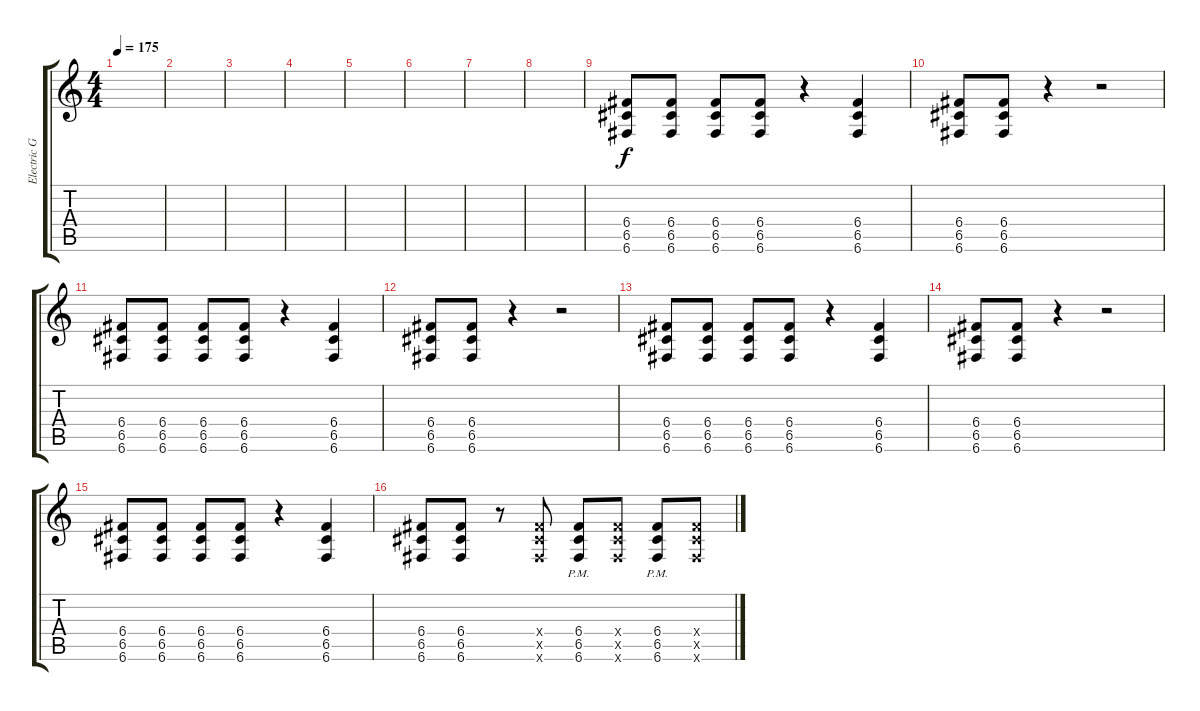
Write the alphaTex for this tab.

\track ("Electric Guitar" "Electric G") {instrument overdrivenguitar}
\staff {score tabs}
\tuning (D4 A3 F3 C3 G2 C2) {hide}
\ts (4 4)
\tempo 175
\clef g2
\ks c
|
|
|
|
|
|
|
|
(6.4 6.5 6.6).8 (6.4 6.5 6.6).8 (6.4 6.5 6.6).8 (6.4 6.5 6.6).8 r.4 (6.4 6.5 6.6).4 |
(6.4 6.5 6.6).8 (6.4 6.5 6.6).8 r.4 r.2 |
(6.4 6.5 6.6).8 (6.4 6.5 6.6).8 (6.4 6.5 6.6).8 (6.4 6.5 6.6).8 r.4 (6.4 6.5 6.6).4 |
(6.4 6.5 6.6).8 (6.4 6.5 6.6).8 r.4 r.2 |
(6.4 6.5 6.6).8 (6.4 6.5 6.6).8 (6.4 6.5 6.6).8 (6.4 6.5 6.6).8 r.4 (6.4 6.5 6.6).4 |
(6.4 6.5 6.6).8 (6.4 6.5 6.6).8 r.4 r.2 |
(6.4 6.5 6.6).8 (6.4 6.5 6.6).8 (6.4 6.5 6.6).8 (6.4 6.5 6.6).8 r.4 (6.4 6.5 6.6).4 |
(6.4 6.5 6.6).8 (6.4 6.5 6.6).8 r.8 (6.4{x} 6.5{x} 6.6{x}).8 (6.4 6.5{pm} 6.6).8 (6.4{x} 6.5{x} 6.6{x}).8 (6.4{pm} 6.5 6.6).8 (6.4{x} 6.5{x} 6.6{x}).8
